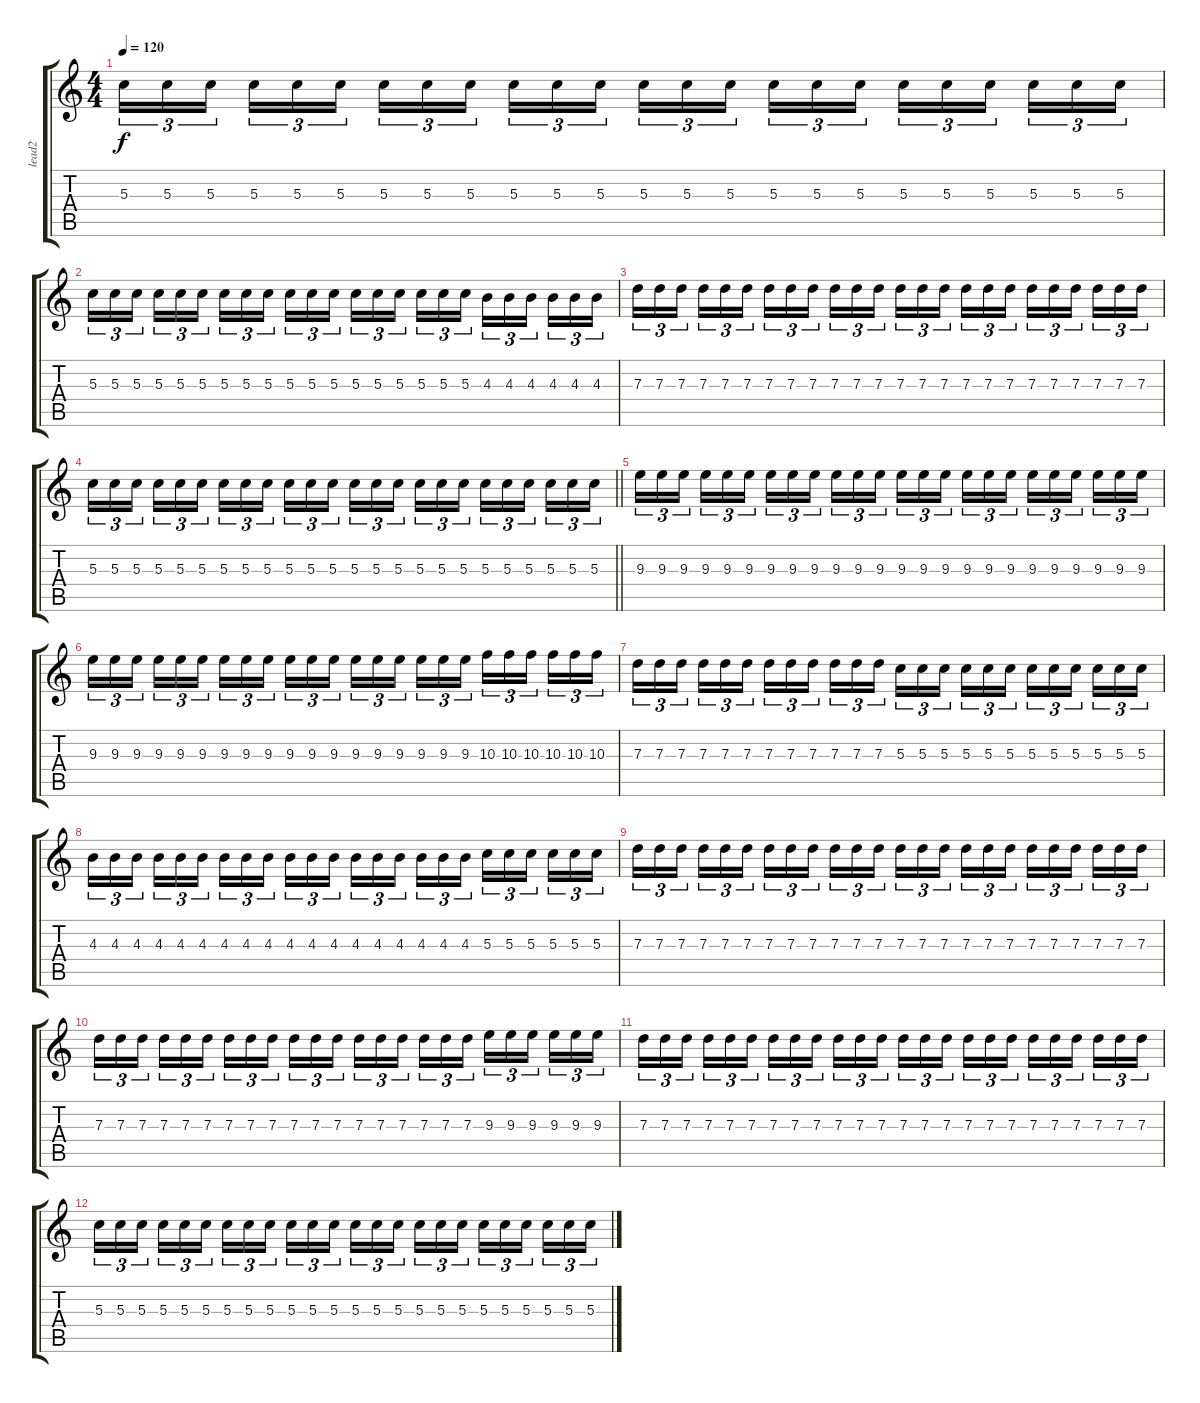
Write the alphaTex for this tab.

\track ("lead2" "lead2") {instrument distortionguitar}
\staff {score tabs}
\tuning (E4 B3 G3 D3 A2 D2) {hide}
\ts (4 4)
\tempo 120
\clef g2
\ks c
5.3.16{tu (3 2) dy f} 5.3.16{tu (3 2)} 5.3.16{tu (3 2) beam splitsecondary} 5.3.16{tu (3 2)} 5.3.16{tu (3 2)} 5.3.16{tu (3 2)} 5.3.16{tu (3 2)} 5.3.16{tu (3 2)} 5.3.16{tu (3 2) beam splitsecondary} 5.3.16{tu (3 2)} 5.3.16{tu (3 2)} 5.3.16{tu (3 2)} 5.3.16{tu (3 2)} 5.3.16{tu (3 2)} 5.3.16{tu (3 2) beam splitsecondary} 5.3.16{tu (3 2)} 5.3.16{tu (3 2)} 5.3.16{tu (3 2)} 5.3.16{tu (3 2)} 5.3.16{tu (3 2)} 5.3.16{tu (3 2) beam splitsecondary} 5.3.16{tu (3 2)} 5.3.16{tu (3 2)} 5.3.16{tu (3 2)} |
5.3.16{tu (3 2)} 5.3.16{tu (3 2)} 5.3.16{tu (3 2) beam splitsecondary} 5.3.16{tu (3 2)} 5.3.16{tu (3 2)} 5.3.16{tu (3 2)} 5.3.16{tu (3 2)} 5.3.16{tu (3 2)} 5.3.16{tu (3 2) beam splitsecondary} 5.3.16{tu (3 2)} 5.3.16{tu (3 2)} 5.3.16{tu (3 2)} 5.3.16{tu (3 2)} 5.3.16{tu (3 2)} 5.3.16{tu (3 2) beam splitsecondary} 5.3.16{tu (3 2)} 5.3.16{tu (3 2)} 5.3.16{tu (3 2)} 4.3.16{tu (3 2)} 4.3.16{tu (3 2)} 4.3.16{tu (3 2) beam splitsecondary} 4.3.16{tu (3 2)} 4.3.16{tu (3 2)} 4.3.16{tu (3 2)} |
7.3.16{tu (3 2)} 7.3.16{tu (3 2)} 7.3.16{tu (3 2) beam splitsecondary} 7.3.16{tu (3 2)} 7.3.16{tu (3 2)} 7.3.16{tu (3 2)} 7.3.16{tu (3 2)} 7.3.16{tu (3 2)} 7.3.16{tu (3 2) beam splitsecondary} 7.3.16{tu (3 2)} 7.3.16{tu (3 2)} 7.3.16{tu (3 2)} 7.3.16{tu (3 2)} 7.3.16{tu (3 2)} 7.3.16{tu (3 2) beam splitsecondary} 7.3.16{tu (3 2)} 7.3.16{tu (3 2)} 7.3.16{tu (3 2)} 7.3.16{tu (3 2)} 7.3.16{tu (3 2)} 7.3.16{tu (3 2) beam splitsecondary} 7.3.16{tu (3 2)} 7.3.16{tu (3 2)} 7.3.16{tu (3 2)} |
\barLineRight lightlight
5.3.16{tu (3 2)} 5.3.16{tu (3 2)} 5.3.16{tu (3 2) beam splitsecondary} 5.3.16{tu (3 2)} 5.3.16{tu (3 2)} 5.3.16{tu (3 2)} 5.3.16{tu (3 2)} 5.3.16{tu (3 2)} 5.3.16{tu (3 2) beam splitsecondary} 5.3.16{tu (3 2)} 5.3.16{tu (3 2)} 5.3.16{tu (3 2)} 5.3.16{tu (3 2)} 5.3.16{tu (3 2)} 5.3.16{tu (3 2) beam splitsecondary} 5.3.16{tu (3 2)} 5.3.16{tu (3 2)} 5.3.16{tu (3 2)} 5.3.16{tu (3 2)} 5.3.16{tu (3 2)} 5.3.16{tu (3 2) beam splitsecondary} 5.3.16{tu (3 2)} 5.3.16{tu (3 2)} 5.3.16{tu (3 2)} |
9.3.16{tu (3 2)} 9.3.16{tu (3 2)} 9.3.16{tu (3 2) beam splitsecondary} 9.3.16{tu (3 2)} 9.3.16{tu (3 2)} 9.3.16{tu (3 2)} 9.3.16{tu (3 2)} 9.3.16{tu (3 2)} 9.3.16{tu (3 2) beam splitsecondary} 9.3.16{tu (3 2)} 9.3.16{tu (3 2)} 9.3.16{tu (3 2)} 9.3.16{tu (3 2)} 9.3.16{tu (3 2)} 9.3.16{tu (3 2) beam splitsecondary} 9.3.16{tu (3 2)} 9.3.16{tu (3 2)} 9.3.16{tu (3 2)} 9.3.16{tu (3 2)} 9.3.16{tu (3 2)} 9.3.16{tu (3 2) beam splitsecondary} 9.3.16{tu (3 2)} 9.3.16{tu (3 2)} 9.3.16{tu (3 2)} |
9.3.16{tu (3 2)} 9.3.16{tu (3 2)} 9.3.16{tu (3 2) beam splitsecondary} 9.3.16{tu (3 2)} 9.3.16{tu (3 2)} 9.3.16{tu (3 2)} 9.3.16{tu (3 2)} 9.3.16{tu (3 2)} 9.3.16{tu (3 2) beam splitsecondary} 9.3.16{tu (3 2)} 9.3.16{tu (3 2)} 9.3.16{tu (3 2)} 9.3.16{tu (3 2)} 9.3.16{tu (3 2)} 9.3.16{tu (3 2) beam splitsecondary} 9.3.16{tu (3 2)} 9.3.16{tu (3 2)} 9.3.16{tu (3 2)} 10.3.16{tu (3 2)} 10.3.16{tu (3 2)} 10.3.16{tu (3 2) beam splitsecondary} 10.3.16{tu (3 2)} 10.3.16{tu (3 2)} 10.3.16{tu (3 2)} |
7.3.16{tu (3 2)} 7.3.16{tu (3 2)} 7.3.16{tu (3 2) beam splitsecondary} 7.3.16{tu (3 2)} 7.3.16{tu (3 2)} 7.3.16{tu (3 2)} 7.3.16{tu (3 2)} 7.3.16{tu (3 2)} 7.3.16{tu (3 2) beam splitsecondary} 7.3.16{tu (3 2)} 7.3.16{tu (3 2)} 7.3.16{tu (3 2)} 5.3.16{tu (3 2)} 5.3.16{tu (3 2)} 5.3.16{tu (3 2) beam splitsecondary} 5.3.16{tu (3 2)} 5.3.16{tu (3 2)} 5.3.16{tu (3 2)} 5.3.16{tu (3 2)} 5.3.16{tu (3 2)} 5.3.16{tu (3 2) beam splitsecondary} 5.3.16{tu (3 2)} 5.3.16{tu (3 2)} 5.3.16{tu (3 2)} |
4.3.16{tu (3 2)} 4.3.16{tu (3 2)} 4.3.16{tu (3 2) beam splitsecondary} 4.3.16{tu (3 2)} 4.3.16{tu (3 2)} 4.3.16{tu (3 2)} 4.3.16{tu (3 2)} 4.3.16{tu (3 2)} 4.3.16{tu (3 2) beam splitsecondary} 4.3.16{tu (3 2)} 4.3.16{tu (3 2)} 4.3.16{tu (3 2)} 4.3.16{tu (3 2)} 4.3.16{tu (3 2)} 4.3.16{tu (3 2) beam splitsecondary} 4.3.16{tu (3 2)} 4.3.16{tu (3 2)} 4.3.16{tu (3 2)} 5.3.16{tu (3 2)} 5.3.16{tu (3 2)} 5.3.16{tu (3 2) beam splitsecondary} 5.3.16{tu (3 2)} 5.3.16{tu (3 2)} 5.3.16{tu (3 2)} |
7.3.16{tu (3 2)} 7.3.16{tu (3 2)} 7.3.16{tu (3 2) beam splitsecondary} 7.3.16{tu (3 2)} 7.3.16{tu (3 2)} 7.3.16{tu (3 2)} 7.3.16{tu (3 2)} 7.3.16{tu (3 2)} 7.3.16{tu (3 2) beam splitsecondary} 7.3.16{tu (3 2)} 7.3.16{tu (3 2)} 7.3.16{tu (3 2)} 7.3.16{tu (3 2)} 7.3.16{tu (3 2)} 7.3.16{tu (3 2) beam splitsecondary} 7.3.16{tu (3 2)} 7.3.16{tu (3 2)} 7.3.16{tu (3 2)} 7.3.16{tu (3 2)} 7.3.16{tu (3 2)} 7.3.16{tu (3 2) beam splitsecondary} 7.3.16{tu (3 2)} 7.3.16{tu (3 2)} 7.3.16{tu (3 2)} |
7.3.16{tu (3 2)} 7.3.16{tu (3 2)} 7.3.16{tu (3 2) beam splitsecondary} 7.3.16{tu (3 2)} 7.3.16{tu (3 2)} 7.3.16{tu (3 2)} 7.3.16{tu (3 2)} 7.3.16{tu (3 2)} 7.3.16{tu (3 2) beam splitsecondary} 7.3.16{tu (3 2)} 7.3.16{tu (3 2)} 7.3.16{tu (3 2)} 7.3.16{tu (3 2)} 7.3.16{tu (3 2)} 7.3.16{tu (3 2) beam splitsecondary} 7.3.16{tu (3 2)} 7.3.16{tu (3 2)} 7.3.16{tu (3 2)} 9.3.16{tu (3 2)} 9.3.16{tu (3 2)} 9.3.16{tu (3 2) beam splitsecondary} 9.3.16{tu (3 2)} 9.3.16{tu (3 2)} 9.3.16{tu (3 2)} |
7.3.16{tu (3 2)} 7.3.16{tu (3 2)} 7.3.16{tu (3 2) beam splitsecondary} 7.3.16{tu (3 2)} 7.3.16{tu (3 2)} 7.3.16{tu (3 2)} 7.3.16{tu (3 2)} 7.3.16{tu (3 2)} 7.3.16{tu (3 2) beam splitsecondary} 7.3.16{tu (3 2)} 7.3.16{tu (3 2)} 7.3.16{tu (3 2)} 7.3.16{tu (3 2)} 7.3.16{tu (3 2)} 7.3.16{tu (3 2) beam splitsecondary} 7.3.16{tu (3 2)} 7.3.16{tu (3 2)} 7.3.16{tu (3 2)} 7.3.16{tu (3 2)} 7.3.16{tu (3 2)} 7.3.16{tu (3 2) beam splitsecondary} 7.3.16{tu (3 2)} 7.3.16{tu (3 2)} 7.3.16{tu (3 2)} |
5.3.16{tu (3 2)} 5.3.16{tu (3 2)} 5.3.16{tu (3 2) beam splitsecondary} 5.3.16{tu (3 2)} 5.3.16{tu (3 2)} 5.3.16{tu (3 2)} 5.3.16{tu (3 2)} 5.3.16{tu (3 2)} 5.3.16{tu (3 2) beam splitsecondary} 5.3.16{tu (3 2)} 5.3.16{tu (3 2)} 5.3.16{tu (3 2)} 5.3.16{tu (3 2)} 5.3.16{tu (3 2)} 5.3.16{tu (3 2) beam splitsecondary} 5.3.16{tu (3 2)} 5.3.16{tu (3 2)} 5.3.16{tu (3 2)} 5.3.16{tu (3 2)} 5.3.16{tu (3 2)} 5.3.16{tu (3 2) beam splitsecondary} 5.3.16{tu (3 2)} 5.3.16{tu (3 2)} 5.3.16{tu (3 2)}
